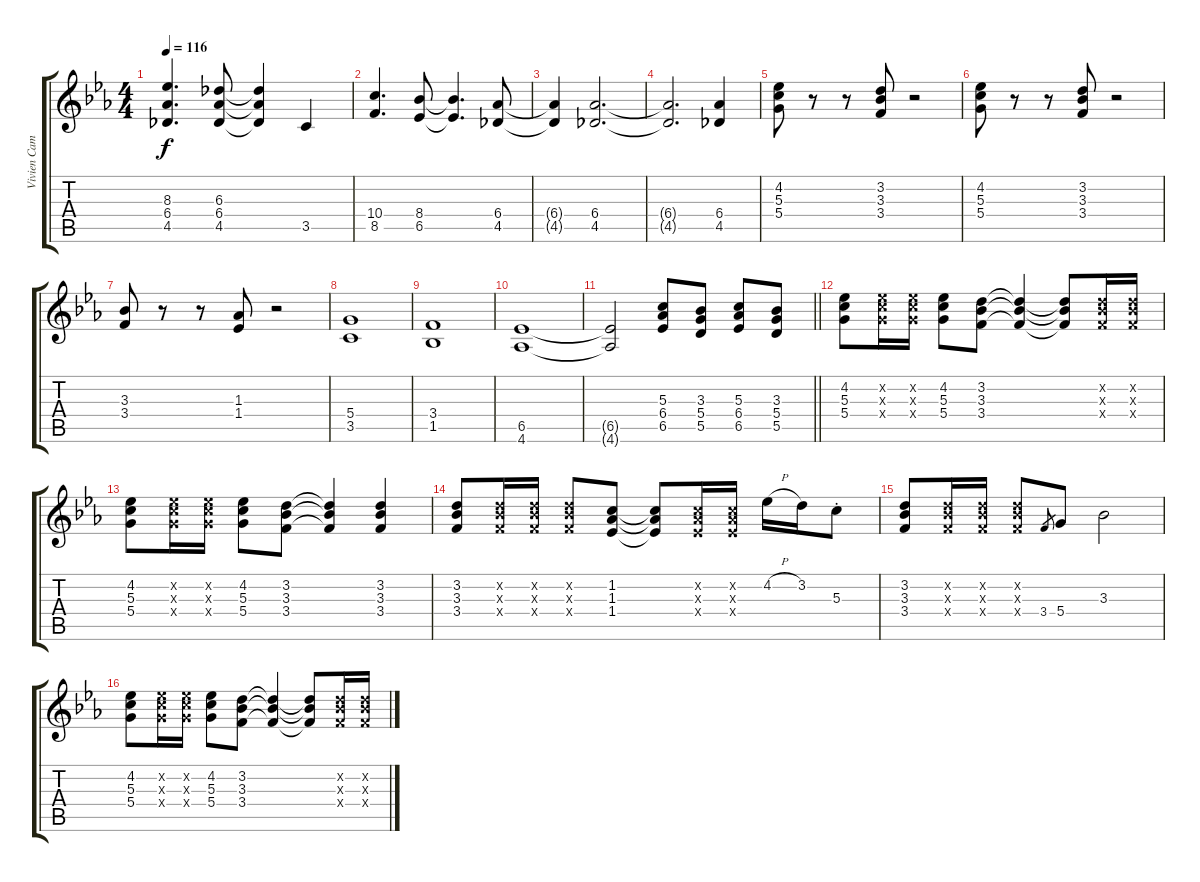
\track ("Vivien Campbell II" "Vivien Cam") {instrument distortionguitar}
\staff {score tabs}
\tuning (E4 B3 G3 D3 A2 E2) {hide}
\ts (4 4)
\tempo 116
\clef g2
\ks eb
(8.3 6.4 4.5).4{d dy f} (6.3 6.4 4.5).8 (6.3{t} 6.4{t} 4.5{t}).4 3.5.4 |
(10.4 8.5).4{d} (8.4 6.5).8 (8.4{t} 6.5{t}).4{d} (6.4 4.5).8 |
(6.4{t} 4.5{t}).4 (6.4 4.5).2{d} |
(6.4{t} 4.5{t}).2{d} (6.4 4.5).4 |
(4.2 5.3 5.4).8 r.8 r.8 (3.2 3.3 3.4).8 r.2 |
(4.2 5.3 5.4).8 r.8 r.8 (3.2 3.3 3.4).8 r.2 |
(3.3 3.4).8 r.8 r.8 (1.3 1.4).8 r.2 |
(5.4 3.5).1 |
(3.4 1.5).1 |
(6.5 4.6).1 |
\barLineRight lightlight
(6.5{t} 4.6{t}).2 (5.3 6.4 6.5).8 (3.3 5.4 5.5).8 (5.3 6.4 6.5).8 (3.3 5.4 5.5).8 |
(4.2 5.3 5.4).8 (4.2{x} 5.3{x} 5.4{x}).16 (4.2{x} 5.3{x} 5.4{x}).16 (4.2 5.3 5.4).8 (3.2 3.3 3.4).8 (3.2{t} 3.3{t} 3.4{t}).4 (3.2{t} 3.3{t} 3.4{t}).8 (3.2{x} 3.3{x} 3.4{x}).16 (3.2{x} 3.3{x} 3.4{x}).16 |
(4.2 5.3 5.4).8 (4.2{x} 5.3{x} 5.4{x}).16 (4.2{x} 5.3{x} 5.4{x}).16 (4.2 5.3 5.4).8 (3.2 3.3 3.4).8 (3.2{t} 3.3{t} 3.4{t}).4 (3.2 3.3 3.4).4 |
(3.2 3.3 3.4).8 (3.2{x} 3.3{x} 3.4{x}).16 (3.2{x} 3.3{x} 3.4{x}).16 (3.2{x} 3.3{x} 3.4{x}).8 (1.2 1.3 1.4).8 (1.2{t} 1.3{t} 1.4{t}).8 (1.2{x} 1.3{x} 1.4{x}).16 (1.2{x} 1.3{x} 1.4{x}).16 4.2{h}.16 3.2.16 5.3{st}.8 |
(3.2 3.3 3.4).8 (3.2{x} 3.3{x} 3.4{x}).16 (3.2{x} 3.3{x} 3.4{x}).16 (3.2{x} 3.3{x} 3.4{x}).8 3.4.8{gr} 5.4.8 3.3.2 |
(4.2 5.3 5.4).8 (4.2{x} 5.3{x} 5.4{x}).16 (4.2{x} 5.3{x} 5.4{x}).16 (4.2 5.3 5.4).8 (3.2 3.3 3.4).8 (3.2{t} 3.3{t} 3.4{t}).4 (3.2{t} 3.3{t} 3.4{t}).8 (3.2{x} 3.3{x} 3.4{x}).16 (3.2{x} 3.3{x} 3.4{x}).16
